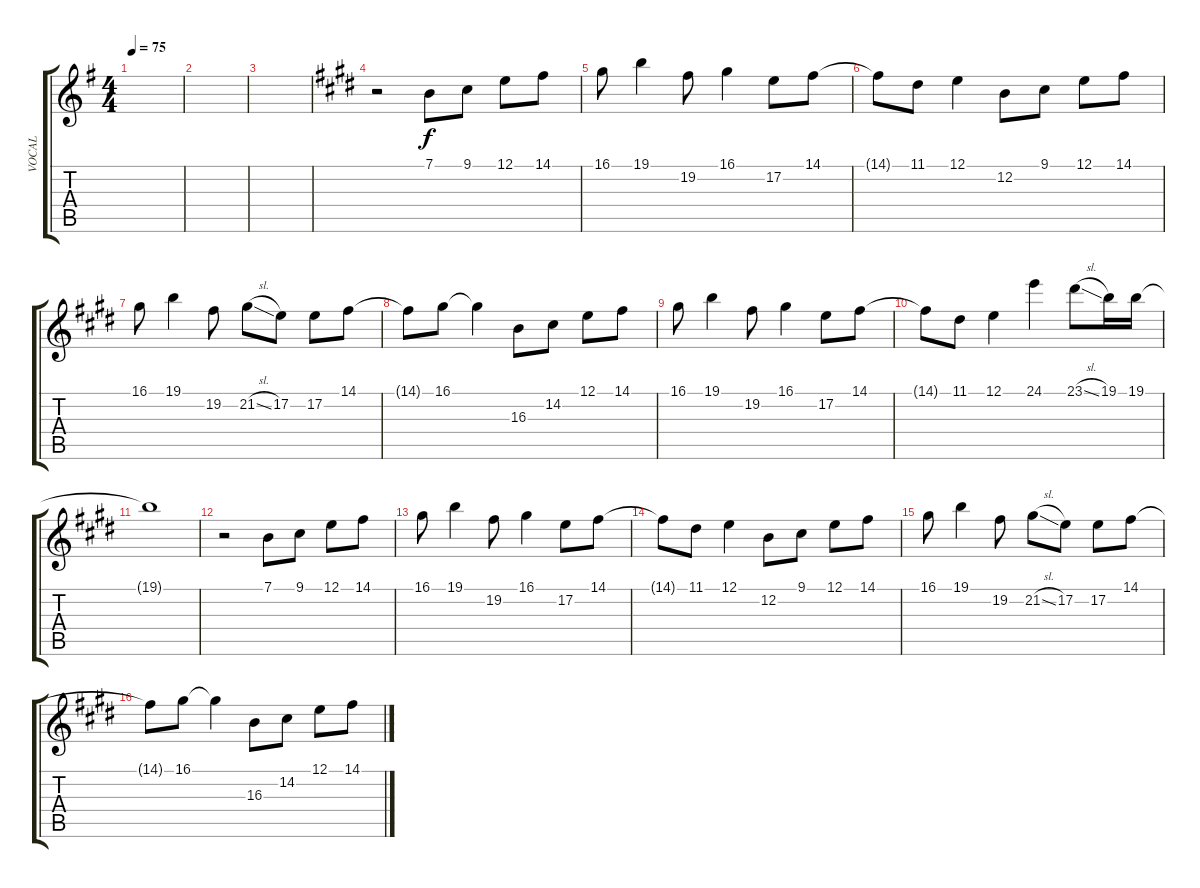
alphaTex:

\track ("VOCAL" "VOCAL") {instrument shakuhachi}
\staff {score tabs}
\tuning (E4 B3 G3 D3 A2 E2) {hide}
\ts (4 4)
\tempo 75
\clef g2
\ks g
|
|
|
\ks e
r.2 7.1.8 9.1.8 12.1.8 14.1.8 |
16.1.8 19.1.4 19.2.8 16.1.4 17.2.8 14.1.8 |
14.1{t}.8 11.1.8 12.1.4 12.2.8 9.1.8 12.1.8 14.1.8 |
16.1.8 19.1.4 19.2.8 21.2{sl}.8 17.2.8 17.2.8 14.1.8 |
14.1{t}.8 16.1.8 16.1{t}.4 16.3.8 14.2.8 12.1.8 14.1.8 |
16.1.8 19.1.4 19.2.8 16.1.4 17.2.8 14.1.8 |
14.1{t}.8 11.1.8 12.1.4 24.1.4 23.1{sl}.8 19.1.16 19.1.16 |
19.1{t}.1 |
r.2 7.1.8 9.1.8 12.1.8 14.1.8 |
16.1.8 19.1.4 19.2.8 16.1.4 17.2.8 14.1.8 |
14.1{t}.8 11.1.8 12.1.4 12.2.8 9.1.8 12.1.8 14.1.8 |
16.1.8 19.1.4 19.2.8 21.2{sl}.8 17.2.8 17.2.8 14.1.8 |
14.1{t}.8 16.1.8 16.1{t}.4 16.3.8 14.2.8 12.1.8 14.1.8
